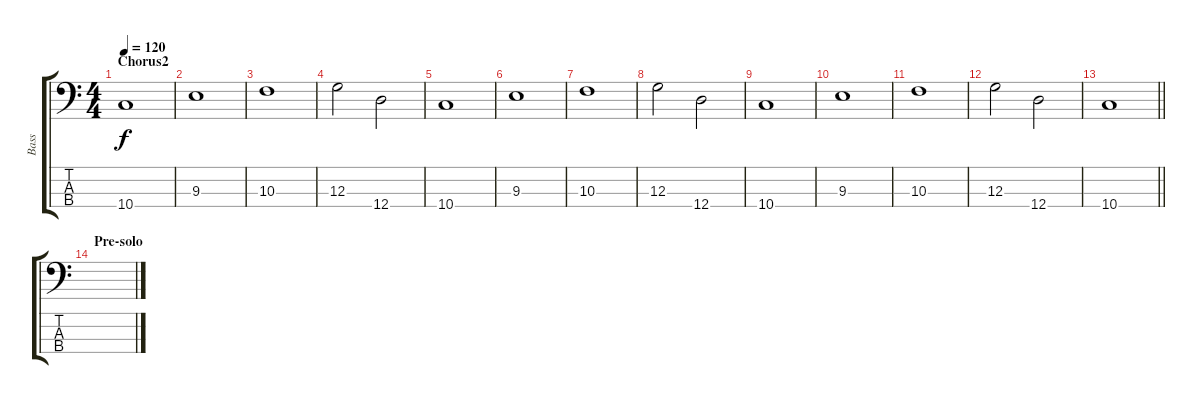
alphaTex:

\track ("Bass" "Bass") {instrument electricbassfinger}
\staff {score tabs}
\tuning (F2 C2 G1 D1) {hide}
\ts (4 4)
\section ("" "Chorus2")
\tempo 120
\clef f4
\ks c
10.4.1{dy f} |
9.3.1 |
10.3.1 |
12.3.2 12.4.2 |
10.4.1 |
9.3.1 |
10.3.1 |
12.3.2 12.4.2 |
10.4.1 |
9.3.1 |
10.3.1 |
12.3.2 12.4.2 |
\barLineRight lightlight
10.4.1 |
\section ("" "Pre-solo")
